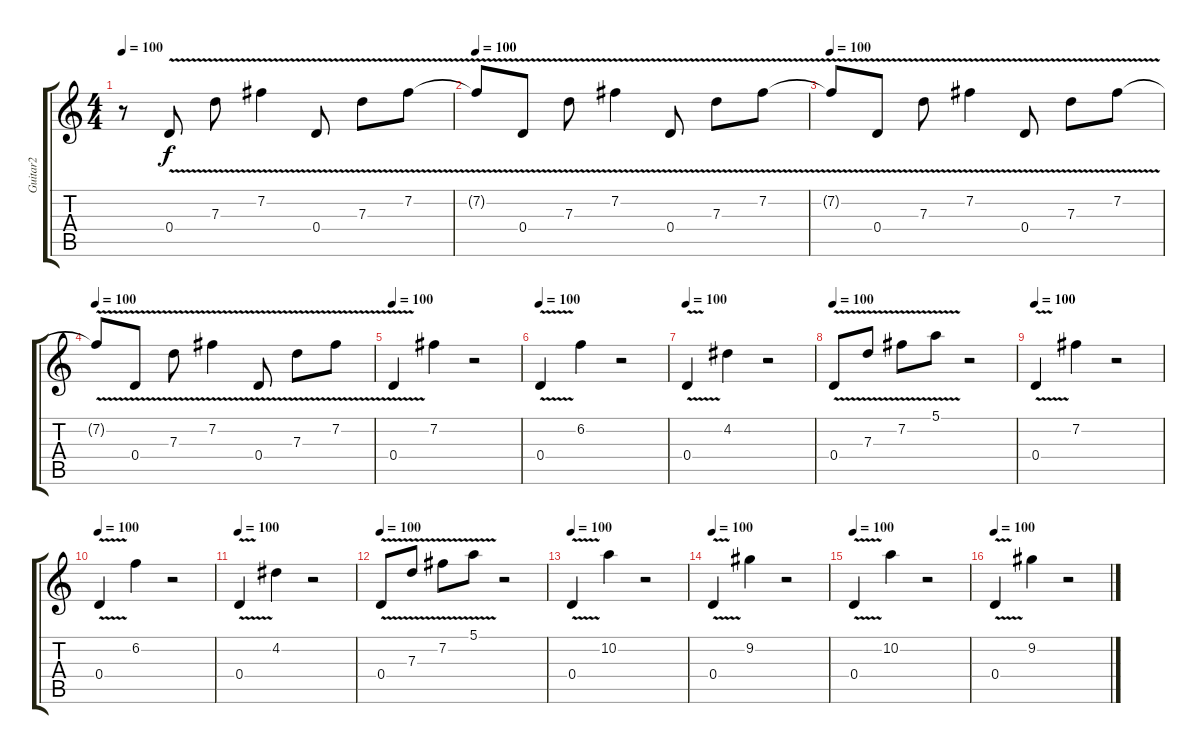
\track ("Guitar2" "Guitar2") {instrument electricguitarclean}
\staff {score tabs}
\tuning (E4 B3 G3 D3 A2 D2) {hide}
\ts (4 4)
\tempo 100
\clef g2
\ks c
r.8{dy f} 0.4{v}.8{instrument electricguitarclean} 7.3{v}.8 7.2{v}.4 0.4{v}.8 7.3{v}.8 7.2{v}.8 |
\tempo 100
7.2{t}.8 0.4{v}.8{instrument electricguitarclean} 7.3{v}.8 7.2{v}.4 0.4{v}.8 7.3{v}.8 7.2{v}.8 |
\tempo 100
7.2{t}.8 0.4{v}.8{instrument electricguitarclean} 7.3{v}.8 7.2{v}.4 0.4{v}.8 7.3{v}.8 7.2{v}.8 |
\tempo 100
7.2{t}.8 0.4{v}.8{instrument electricguitarclean} 7.3{v}.8 7.2{v}.4 0.4{v}.8 7.3{v}.8 7.2{v}.8 |
\tempo 100
0.4{v}.4{instrument electricguitarclean} 7.2.4 r.2 |
\tempo 100
0.4{v}.4{instrument electricguitarclean} 6.2.4 r.2 |
\tempo 100
0.4{v}.4{instrument electricguitarclean} 4.2.4 r.2 |
\tempo 100
0.4{v}.8{instrument electricguitarclean} 7.3{v}.8 7.2{v}.8 5.1{v}.8 r.2 |
\tempo 100
0.4{v}.4{instrument electricguitarclean} 7.2.4 r.2 |
\tempo 100
0.4{v}.4{instrument electricguitarclean} 6.2.4 r.2 |
\tempo 100
0.4{v}.4{instrument electricguitarclean} 4.2.4 r.2 |
\tempo 100
0.4{v}.8{instrument electricguitarclean} 7.3{v}.8 7.2{v}.8 5.1{v}.8 r.2 |
\tempo 100
0.4{v}.4{instrument electricguitarclean} 10.2.4 r.2 |
\tempo 100
0.4{v}.4{instrument electricguitarclean} 9.2.4 r.2 |
\tempo 100
0.4{v}.4{instrument electricguitarclean} 10.2.4 r.2 |
\tempo 100
0.4{v}.4{instrument electricguitarclean} 9.2.4 r.2
